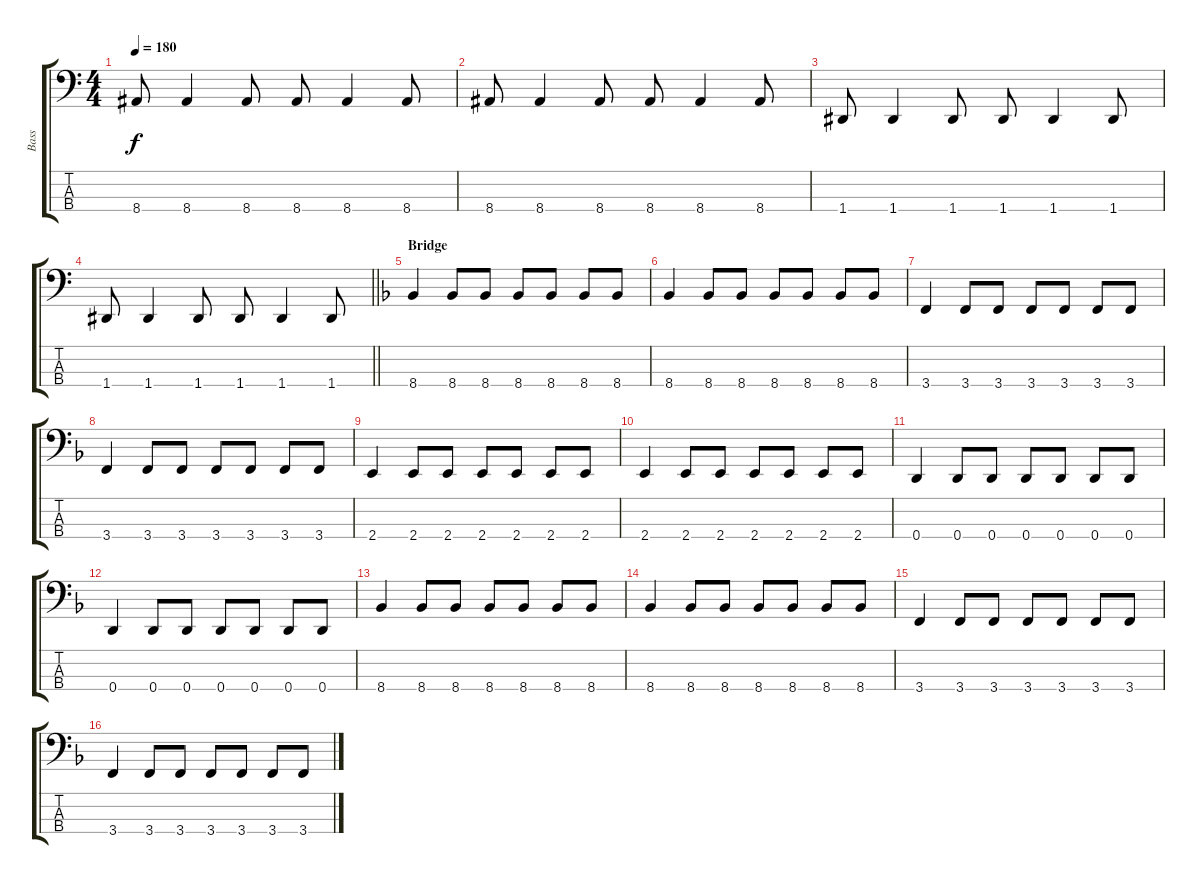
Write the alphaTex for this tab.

\track ("Bass" "Bass") {instrument electricbassfinger}
\staff {score tabs}
\tuning (G2 D2 A1 D1) {hide}
\ts (4 4)
\tempo 180
\clef f4
\ks c
8.4.8{dy f} 8.4.4 8.4.8 8.4.8 8.4.4 8.4.8 |
8.4.8 8.4.4 8.4.8 8.4.8 8.4.4 8.4.8 |
1.4.8 1.4.4 1.4.8 1.4.8 1.4.4 1.4.8 |
\barLineRight lightlight
1.4.8 1.4.4 1.4.8 1.4.8 1.4.4 1.4.8 |
\section ("" "Bridge")
\ks f
8.4.4 8.4.8 8.4.8 8.4.8 8.4.8 8.4.8 8.4.8 |
8.4.4 8.4.8 8.4.8 8.4.8 8.4.8 8.4.8 8.4.8 |
3.4.4 3.4.8 3.4.8 3.4.8 3.4.8 3.4.8 3.4.8 |
3.4.4 3.4.8 3.4.8 3.4.8 3.4.8 3.4.8 3.4.8 |
2.4.4 2.4.8 2.4.8 2.4.8 2.4.8 2.4.8 2.4.8 |
2.4.4 2.4.8 2.4.8 2.4.8 2.4.8 2.4.8 2.4.8 |
0.4.4 0.4.8 0.4.8 0.4.8 0.4.8 0.4.8 0.4.8 |
0.4.4 0.4.8 0.4.8 0.4.8 0.4.8 0.4.8 0.4.8 |
8.4.4 8.4.8 8.4.8 8.4.8 8.4.8 8.4.8 8.4.8 |
8.4.4 8.4.8 8.4.8 8.4.8 8.4.8 8.4.8 8.4.8 |
3.4.4 3.4.8 3.4.8 3.4.8 3.4.8 3.4.8 3.4.8 |
3.4.4 3.4.8 3.4.8 3.4.8 3.4.8 3.4.8 3.4.8
